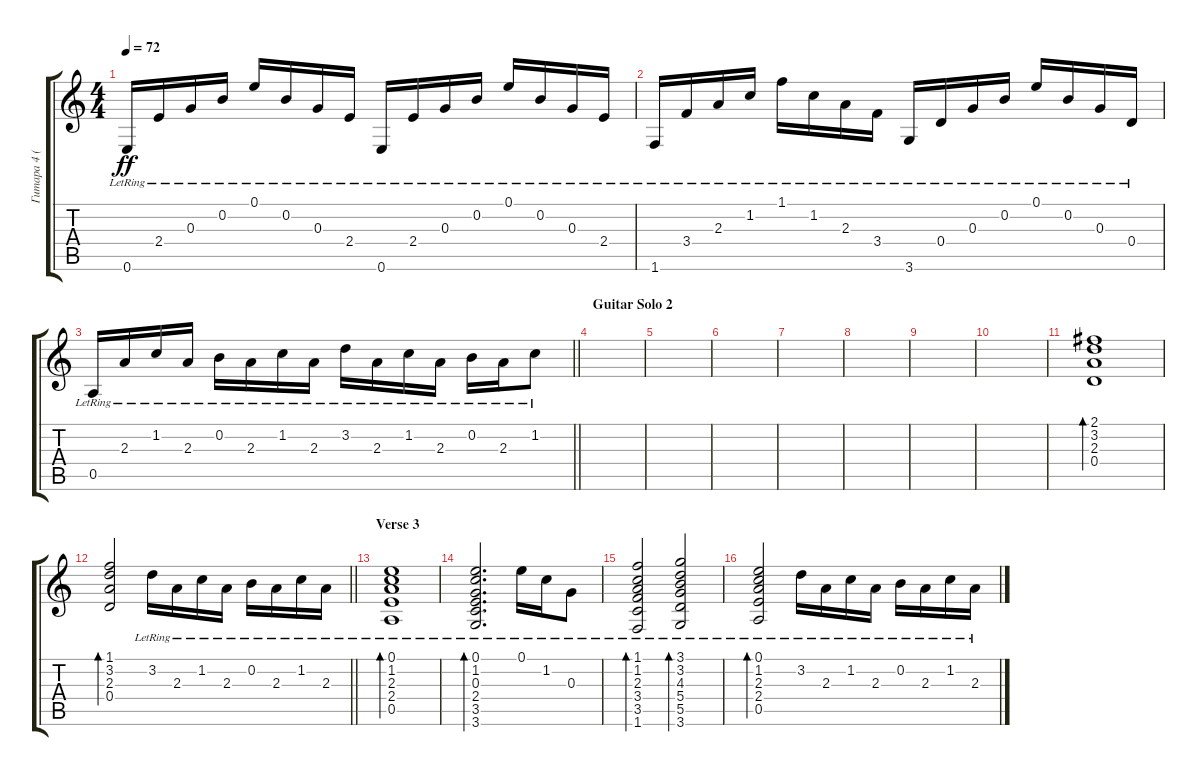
\track ("Гитара 4 (акустика)" "Гитара 4 (") {instrument acousticguitarsteel}
\staff {score tabs}
\tuning (E4 B3 G3 D3 A2 E2) {hide}
\ts (4 4)
\tempo 72
\clef g2
\ks c
0.6{lr}.16{dy ff} 2.4{lr}.16 0.3{lr}.16 0.2{lr}.16 0.1{lr}.16 0.2{lr}.16 0.3{lr}.16 2.4{lr}.16 0.6{lr}.16 2.4{lr}.16 0.3{lr}.16 0.2{lr}.16 0.1{lr}.16 0.2{lr}.16 0.3{lr}.16 2.4{lr}.16 |
1.6{lr}.16 3.4{lr}.16 2.3{lr}.16 1.2{lr}.16 1.1{lr}.16 1.2{lr}.16 2.3{lr}.16 3.4{lr}.16 3.6{lr}.16 0.4{lr}.16 0.3{lr}.16 0.2{lr}.16 0.1{lr}.16 0.2{lr}.16 0.3{lr}.16 0.4{lr}.16 |
\barLineRight lightlight
0.5{lr}.16 2.3{lr}.16 1.2{lr}.16 2.3{lr}.16 0.2{lr}.16 2.3{lr}.16 1.2{lr}.16 2.3{lr}.16 3.2{lr}.16 2.3{lr}.16 1.2{lr}.16 2.3{lr}.16 0.2{lr}.16 2.3{lr}.16 1.2{lr}.8 |
\section ("" "Guitar Solo 2")
|
|
|
|
|
|
|
(2.1 3.2 2.3 0.4).1{bd 120} |
\barLineRight lightlight
(1.1 3.2 2.3 0.4).2{bd 120} 3.2{lr}.16 2.3{lr}.16 1.2{lr}.16 2.3{lr}.16 0.2{lr}.16 2.3{lr}.16 1.2{lr}.16 2.3{lr}.16 |
\section ("" "Verse 3")
(0.1 1.2{lr} 2.3{lr} 2.4{lr} 0.5{lr}).1{bd 120} |
(0.1{lr} 1.2{lr} 0.3{lr} 2.4{lr} 3.5{lr} 3.6).2{d bd 120} 0.1{lr}.16 1.2{lr}.16 0.3{lr}.8 |
(1.1 1.2 2.3{lr} 3.4{lr} 3.5{lr} 1.6{lr}).2{bd 120} (3.1 3.2 4.3{lr} 5.4{lr} 5.5{lr} 3.6{lr}).2{bd 120} |
(0.1 1.2 2.3{lr} 2.4{lr} 0.5{lr}).2{bd 120} 3.2{lr}.16 2.3{lr}.16 1.2{lr}.16 2.3{lr}.16 0.2{lr}.16 2.3{lr}.16 1.2{lr}.16 2.3{lr}.16
